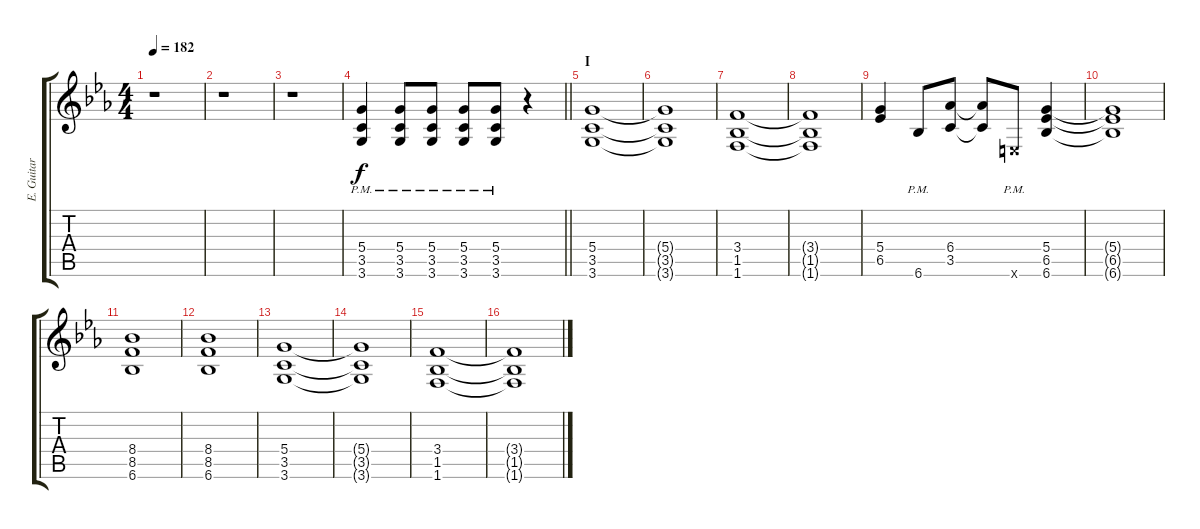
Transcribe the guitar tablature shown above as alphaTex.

\track ("E. Guitar VI" "E. Guitar ") {instrument overdrivenguitar}
\staff {score tabs}
\tuning (E4 B3 G3 D3 A2 E2) {hide}
\ts (4 4)
\tempo 182
\clef g2
\ks eb
r.1{dy f} |
r.1 |
r.1 |
\barLineRight lightlight
(5.4{pm} 3.5{pm} 3.6{pm}).4 (5.4{pm} 3.5{pm} 3.6{pm}).8 (5.4{pm} 3.5{pm} 3.6{pm}).8 (5.4{pm} 3.5{pm} 3.6{pm}).8 (5.4{pm} 3.5{pm} 3.6{pm}).8 r.4 |
\section ("" "I")
(5.4 3.5 3.6).1 |
(5.4{t} 3.5{t} 3.6{t}).1 |
(3.4 1.5 1.6).1 |
(3.4{t} 1.5{t} 1.6{t}).1 |
(5.4 6.5).4 6.6{pm}.8 (6.4 3.5).8 (6.4{t} 3.5{t}).8 0.6{pm x}.8 (5.4 6.5 6.6).4 |
(5.4{t} 6.5{t} 6.6{t}).1 |
(8.4 8.5 6.6).1 |
(8.4 8.5 6.6).1 |
(5.4 3.5 3.6).1 |
(5.4{t} 3.5{t} 3.6{t}).1 |
(3.4 1.5 1.6).1 |
(3.4{t} 1.5{t} 1.6{t}).1
